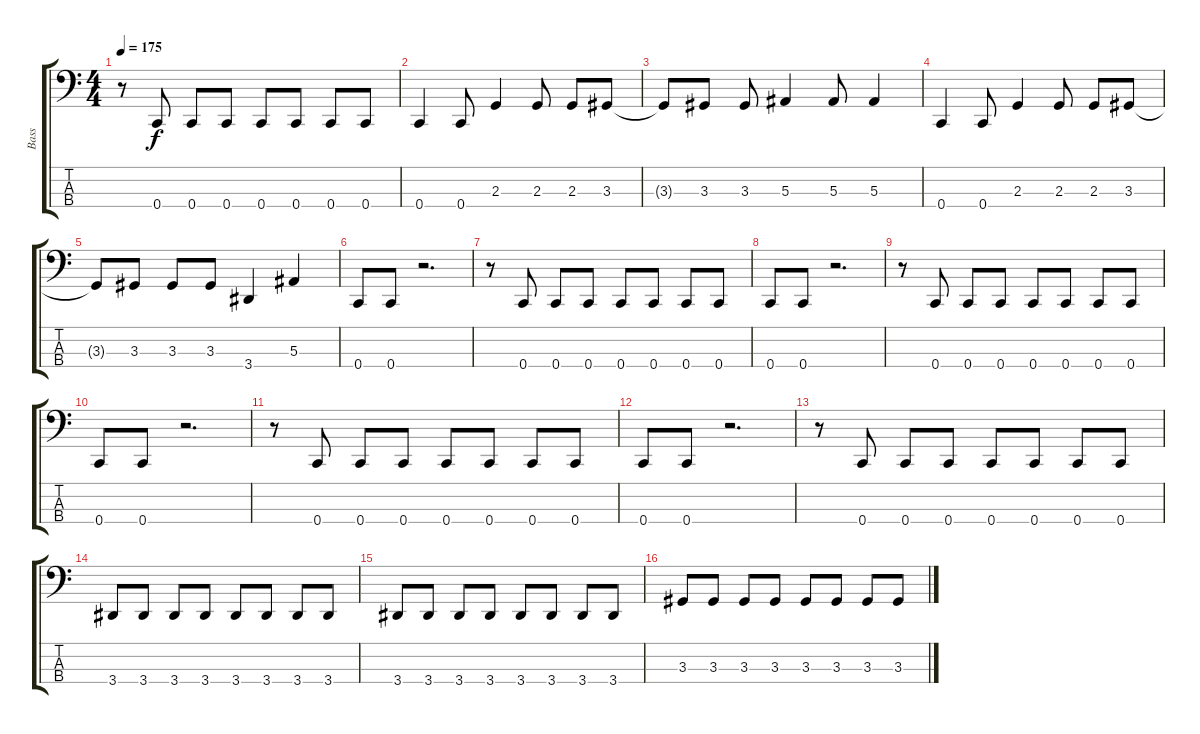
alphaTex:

\track ("Bass" "Bass") {instrument electricbassfinger}
\staff {score tabs}
\tuning (Eb2 Bb1 F1 C1) {hide}
\ts (4 4)
\tempo 175
\clef f4
\ks c
r.8{dy f} 0.4.8 0.4.8 0.4.8 0.4.8 0.4.8 0.4.8 0.4.8 |
0.4.4 0.4.8 2.3.4 2.3.8 2.3.8 3.3.8 |
3.3{t}.8 3.3.8 3.3.8 5.3.4 5.3.8 5.3.4 |
0.4.4 0.4.8 2.3.4 2.3.8 2.3.8 3.3.8 |
3.3{t}.8 3.3.8 3.3.8 3.3.8 3.4.4 5.3.4 |
0.4.8 0.4.8 r.2{d} |
r.8 0.4.8 0.4.8 0.4.8 0.4.8 0.4.8 0.4.8 0.4.8 |
0.4.8 0.4.8 r.2{d} |
r.8 0.4.8 0.4.8 0.4.8 0.4.8 0.4.8 0.4.8 0.4.8 |
0.4.8 0.4.8 r.2{d} |
r.8 0.4.8 0.4.8 0.4.8 0.4.8 0.4.8 0.4.8 0.4.8 |
0.4.8 0.4.8 r.2{d} |
r.8 0.4.8 0.4.8 0.4.8 0.4.8 0.4.8 0.4.8 0.4.8 |
3.4.8 3.4.8 3.4.8 3.4.8 3.4.8 3.4.8 3.4.8 3.4.8 |
3.4.8 3.4.8 3.4.8 3.4.8 3.4.8 3.4.8 3.4.8 3.4.8 |
3.3.8 3.3.8 3.3.8 3.3.8 3.3.8 3.3.8 3.3.8 3.3.8
